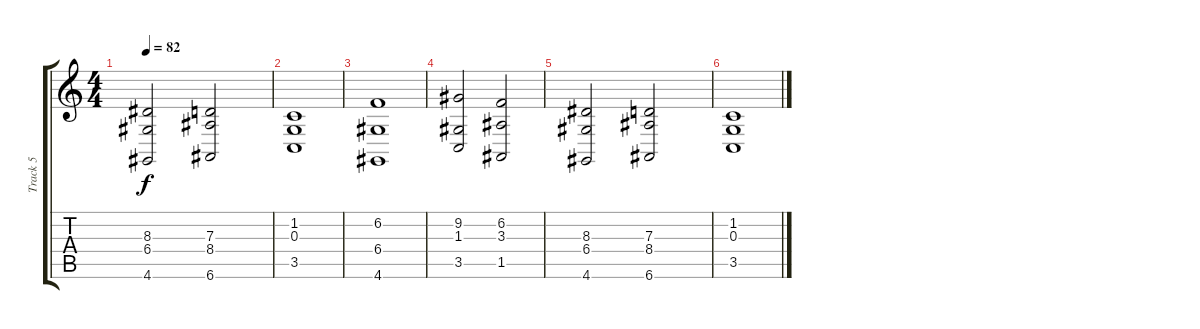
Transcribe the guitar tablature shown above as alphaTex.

\track ("Track 5" "Track 5") {instrument stringensemble2}
\staff {score tabs}
\tuning (E4 B3 G3 D3 A2 E2) {hide}
\ts (4 4)
\tempo 82
\clef g2
\ks c
(8.3 6.4 4.6).2{dy f} (7.3 8.4 6.6).2 |
(1.2 0.3 3.5).1 |
(6.2 6.4 4.6).1 |
(9.2 1.3 3.5).2 (6.2 3.3 1.5).2 |
(8.3 6.4 4.6).2 (7.3 8.4 6.6).2 |
(1.2 0.3 3.5).1
